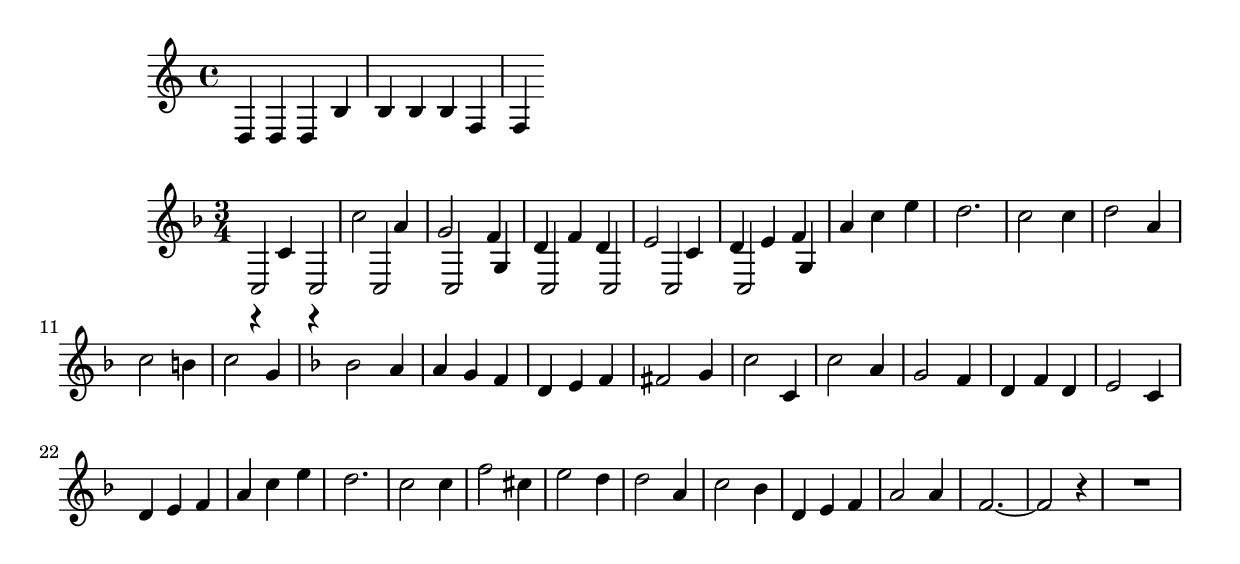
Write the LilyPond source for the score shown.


\version "2.10.33"
% converted from mytest.xml
%\include "mytest-defs.ly" 



NilsAssign = { b b b b }

\score { { d d d \NilsAssign f f }   }

% TODO: string-with-number2 = { c d e } returns DIGIT TOKEN error
AssignA = { c2 c2 c2 c2 }
AssignB = { g4 \AssignA g4 }
AssignC = { \AssignA \AssignB }


PartPOneVoiceOne =  {
    |  % 1
   \clef "G"
    \key f \major
    \time 3/4 | % 1
    r4 c'4 r4 | % 2
    c''2 a'4 | % 3
    g'2 f'4 | % 4
    d'4 f'4 d'4 | % 5
    e'2 c'4 | % 6
    d'4 e'4 f'4 | % 7
    a'4 c''4 e''4 | % 8
    d''2. | % 9
    c''2 c''4 | % \barNumberCheck #10
    d''2 a'4 | % 11
    c''2 b'4 | % 12
    c''2 g'4 | % 13
    \key \default 
    bes'2 a'4 | % 14
    a'4 g'4 f'4 | % 15
    d'4 e'4 f'4 | % 16
    fis'2 g'4 | % 17
    c''2 c'4 | % 18
    c''2 a'4 | % 19
    g'2 f'4 | % \barNumberCheck #20
    d'4 f'4 d'4 | % 21
    e'2 c'4 | % 22
    d'4 e'4 f'4 | % 23
    a'4 c''4 e''4 | % 24
    d''2. | % 25
    c''2 c''4 | % 26
    f''2 cis''4 | % 27
    e''2 d''4 | % 28
    d''2 a'4 | % 29
    c''2 bes'4 | %\barNumberCheck #30
    d'4 e'4 f'4 | % 31
    a'2 a'4 | % 32
    f'2. ~ | % 33
    f'2 r4 R1*3/4 }



		<<
        \new Staff <<
               \context Voice = "PartPOneVoiceOne"  \PartPOneVoiceOne
               \context Voice = "PartPOneVoiceTwo"  \AssignC 
               >>   
        >>

